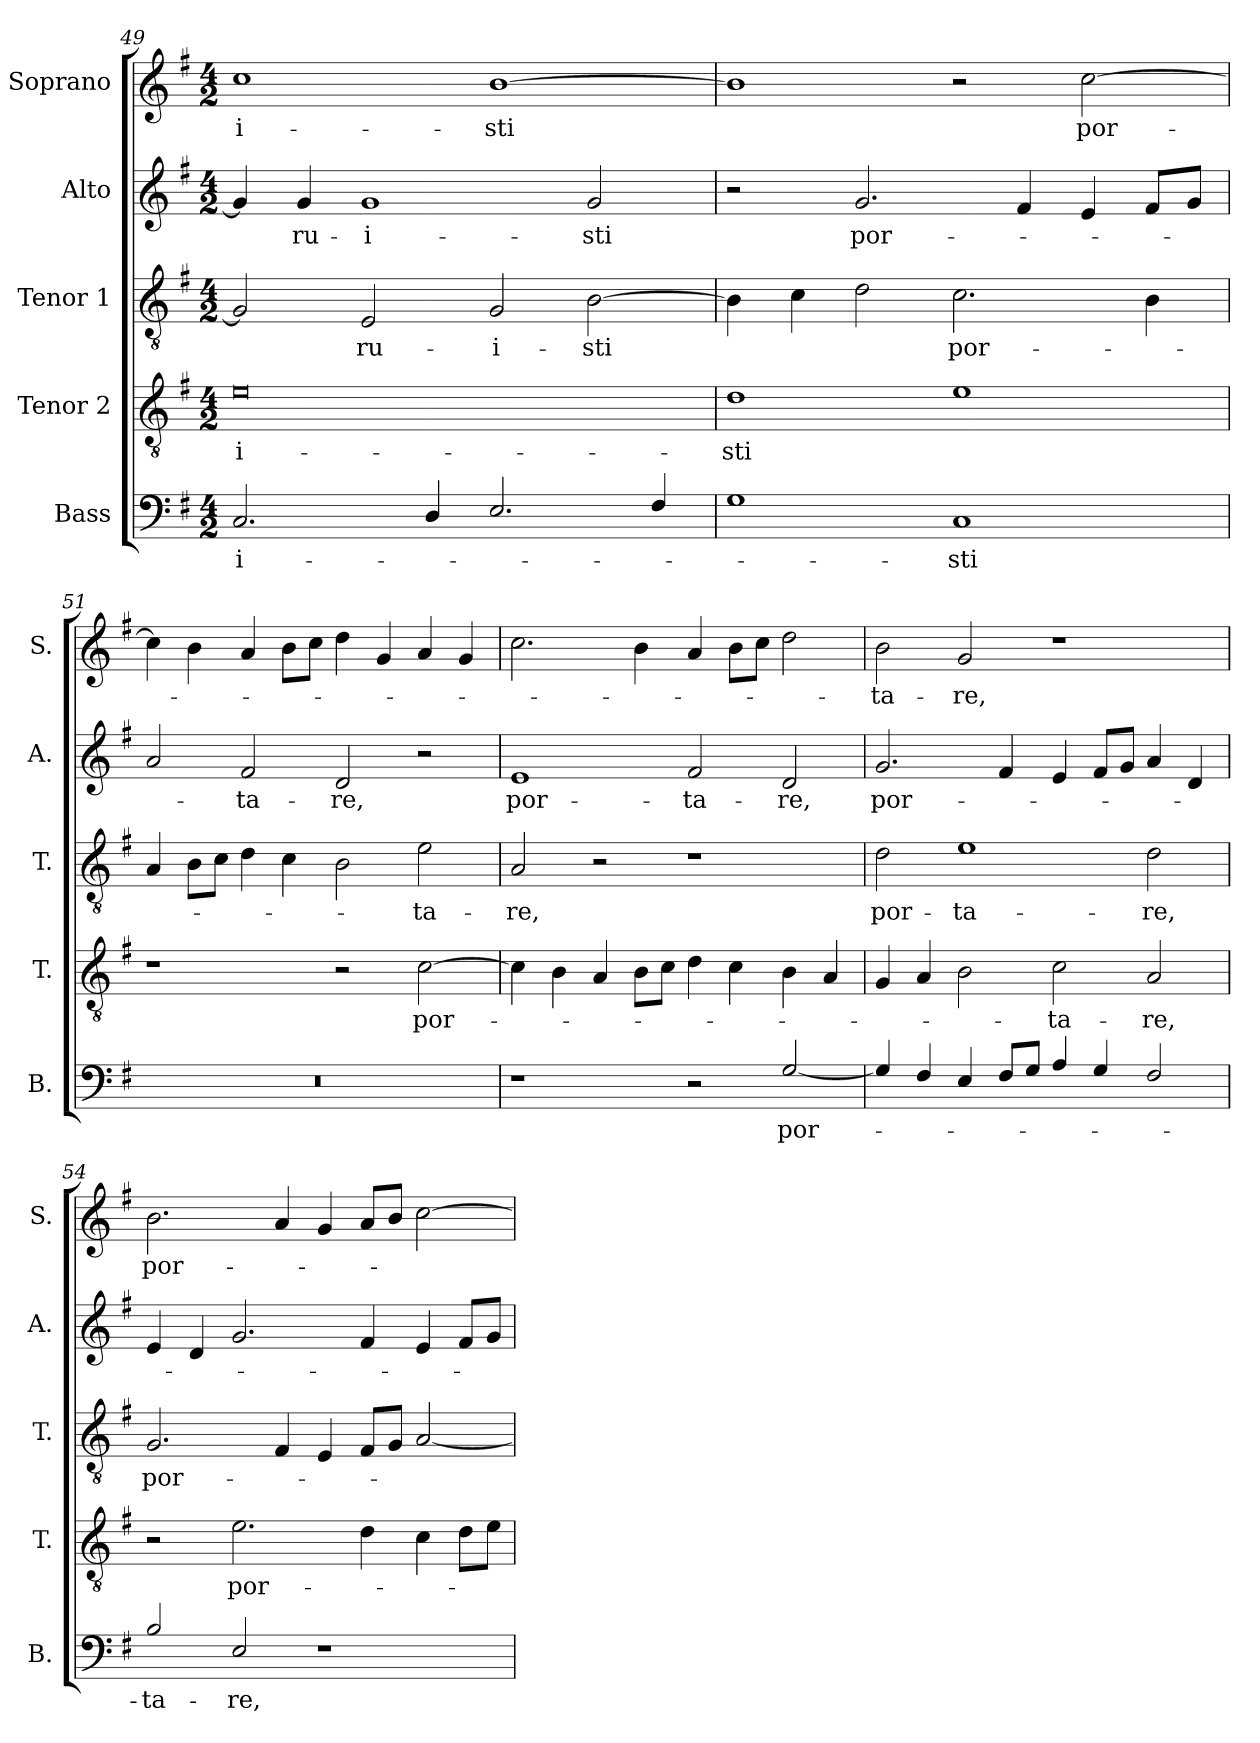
**kern	**text	**kern	**text	**kern	**text	**kern	**text	**kern	**text
*part5	*part5	*part4	*part4	*part3	*part3	*part2	*part2	*part1	*part1
*staff5	*staff5	*staff4	*staff4	*staff3	*staff3	*staff2	*staff2	*staff1	*staff1
*I"Bass	*	*I"Tenor 2	*	*I"Tenor 1	*	*I"Alto	*	*I"Soprano	*
*I'B.	*	*I'T.	*	*I'T.	*	*I'A.	*	*I'S.	*
!!LO:PB:g=z
*clefF4	*	*clefGv2	*	*clefGv2	*	*clefG2	*	*clefG2	*
*	*	*ITrd7c12	*	*ITrd7c12	*	*	*	*	*
*k[f#]	*	*k[f#]	*	*k[f#]	*	*k[f#]	*	*k[f#]	*
*G:	*	*G:	*	*G:	*	*G:	*	*G:	*
*M4/2	*	*M4/2	*	*M4/2	*	*M4/2	*	*M4/2	*
=49	=49	=49	=49	=49	=49	=49	=49	=49	=49
!	!LO:LY:b:color=#000000	!	!	!	!	!	!	!	!
!	!	!	!LO:LY:b:color=#000000	!	!	!	!	!	!
!	!	!	!	!	!	!	!	!	!LO:LY:b:color=#000000
2.Ci/	-i-	0Ei	-i-	2GGi/]	.	4gi/]	.	1cci	-i-
!	!	!	!	!	!	!	!LO:LY:b:color=#000000	!	!
.	.	.	.	.	.	4gi/	-ru-	.	.
!	!	!	!	!	!LO:LY:b:color=#000000	!	!	!	!
!	!	!	!	!	!	!	!LO:LY:b:color=#000000	!	!
.	.	.	.	2EEi/	-ru-	1gi	-i-	.	.
4Di/	.	.	.	.	.	.	.	.	.
!	!	!	!	!	!LO:LY:b:color=#000000	!	!	!	!
!	!	!	!	!	!	!	!	!	!LO:LY:b:color=#000000
2.Ei/	.	.	.	2GGi/	-i-	.	.	[>1bi	-sti
!	!	!	!	!	!LO:LY:b:color=#000000	!	!	!	!
!	!	!	!	!	!	!	!LO:LY:b:color=#000000	!	!
.	.	.	.	[>2BBi\	-sti	2gi/	-sti	.	.
4F#i/	.	.	.	.	.	.	.	.	.
=50	=50	=50	=50	=50	=50	=50	=50	=50	=50
!	!	!	!LO:LY:b:color=#000000	!	!	!	!	!	!
1Gi	.	1Di	-sti	4BBi\]	.	2r	.	1bi]	.
.	.	.	.	4Ci\	.	.	.	.	.
!	!	!	!	!	!	!	!LO:LY:b:color=#000000	!	!
.	.	.	.	2Di\	.	2.gi/	por-	.	.
!	!LO:LY:b:color=#000000	!	!	!	!	!	!	!	!
!	!	!	!	!	!LO:LY:b:color=#000000	!	!	!	!
1Ci	-sti	1Ei	.	2.Ci\	por-	.	.	2r	.
.	.	.	.	.	.	4f#i/	.	.	.
!	!	!	!	!	!	!	!	!	!LO:LY:b:color=#000000
.	.	.	.	.	.	4ei/	.	[>2cci\	por-
.	.	.	.	4BBi\	.	8f#i/L	.	.	.
.	.	.	.	.	.	8gi/J	.	.	.
=51	=51	=51	=51	=51	=51	=51	=51	=51	=51
!LO:N:vis=1	!	!	!	!	!	!	!	!	!
0r	.	1r	.	4AAi/	.	2ai/	.	4cci\]	.
.	.	.	.	8BBi\L	.	.	.	4bi\	.
.	.	.	.	8Ci\J	.	.	.	.	.
!	!	!	!	!	!	!	!LO:LY:b:color=#000000	!	!
.	.	.	.	4Di\	.	2f#i/	-ta-	4ai/	.
.	.	.	.	4Ci\	.	.	.	8bi\L	.
.	.	.	.	.	.	.	.	8cci\J	.
!	!	!	!	!	!	!	!LO:LY:b:color=#000000	!	!
.	.	2r	.	2BBi\	.	2di/	-re,	4ddi\	.
.	.	.	.	.	.	.	.	4gi/	.
!	!	!	!LO:LY:b:color=#000000	!	!	!	!	!	!
!	!	!	!	!	!LO:LY:b:color=#000000	!	!	!	!
.	.	[>2Ci\	por-	2Ei\	-ta-	2r	.	4ai/	.
.	.	.	.	.	.	.	.	4gi/	.
=52	=52	=52	=52	=52	=52	=52	=52	=52	=52
!	!	!	!	!	!LO:LY:b:color=#000000	!	!	!	!
!	!	!	!	!	!	!	!LO:LY:b:color=#000000	!	!
1r	.	4Ci\]	.	2AAi/	-re,	1ei	por-	2.cci\	.
.	.	4BBi\	.	.	.	.	.	.	.
.	.	4AAi/	.	2r	.	.	.	.	.
.	.	8BBi\L	.	.	.	.	.	4bi\	.
.	.	8Ci\J	.	.	.	.	.	.	.
!	!	!	!	!	!	!	!LO:LY:b:color=#000000	!	!
2r	.	4Di\	.	1r	.	2f#i/	-ta-	4ai/	.
.	.	4Ci\	.	.	.	.	.	8bi\L	.
.	.	.	.	.	.	.	.	8cci\J	.
!	!LO:LY:b:color=#000000	!	!	!	!	!	!	!	!
!	!	!	!	!	!	!	!LO:LY:b:color=#000000	!	!
[<2Gi/	por-	4BBi\	.	.	.	2di/	-re,	2ddi\	.
.	.	4AAi/	.	.	.	.	.	.	.
!!LO:LB:g=z
=53	=53	=53	=53	=53	=53	=53	=53	=53	=53
!	!	!	!	!	!LO:LY:b:color=#000000	!	!	!	!
!	!	!	!	!	!	!	!LO:LY:b:color=#000000	!	!
!	!	!	!	!	!	!	!	!	!LO:LY:b:color=#000000
4Gi/]	.	4GGi/	.	2Di\	por-	2.gi/	por-	2bi\	-ta-
4F#i/	.	4AAi/	.	.	.	.	.	.	.
!	!	!	!	!	!LO:LY:b:color=#000000	!	!	!	!
!	!	!	!	!	!	!	!	!	!LO:LY:b:color=#000000
4Ei/	.	2BBi\	.	1Ei	-ta-	.	.	2gi/	-re,
8F#i/L	.	.	.	.	.	4f#i/	.	.	.
8Gi/J	.	.	.	.	.	.	.	.	.
!	!	!	!LO:LY:b:color=#000000	!	!	!	!	!	!
4Ai/	.	2Ci\	-ta-	.	.	4ei/	.	1r	.
4Gi/	.	.	.	.	.	8f#i/L	.	.	.
.	.	.	.	.	.	8gi/J	.	.	.
!	!	!	!LO:LY:b:color=#000000	!	!	!	!	!	!
!	!	!	!	!	!LO:LY:b:color=#000000	!	!	!	!
2F#i/	.	2AAi/	-re,	2Di\	-re,	4ai/	.	.	.
.	.	.	.	.	.	4di/	.	.	.
=54	=54	=54	=54	=54	=54	=54	=54	=54	=54
!	!LO:LY:b:color=#000000	!	!	!	!	!	!	!	!
!	!	!	!	!	!LO:LY:b:color=#000000	!	!	!	!
!	!	!	!	!	!	!	!	!	!LO:LY:b:color=#000000
2Bi/	-ta-	2r	.	2.GGi/	por-	4ei/	.	2.bi\	por-
.	.	.	.	.	.	4di/	.	.	.
!	!LO:LY:b:color=#000000	!	!	!	!	!	!	!	!
!	!	!	!LO:LY:b:color=#000000	!	!	!	!	!	!
2Ei/	-re,	2.Ei\	por-	.	.	2.gi/	.	.	.
.	.	.	.	4FF#i/	.	.	.	4ai/	.
1r	.	.	.	4EEi/	.	.	.	4gi/	.
.	.	4Di\	.	8FF#i/L	.	4f#i/	.	8ai/L	.
.	.	.	.	8GGi/J	.	.	.	8bi/J	.
.	.	4Ci\	.	[<2AAi/	.	4ei/	.	[>2cci\	.
.	.	8Di\L	.	.	.	8f#i/L	.	.	.
.	.	8Ei\J	.	.	.	8gi/J	.	.	.
=	=	=	=	=	=	=	=	=	=
*-	*-	*-	*-	*-	*-	*-	*-	*-	*-
